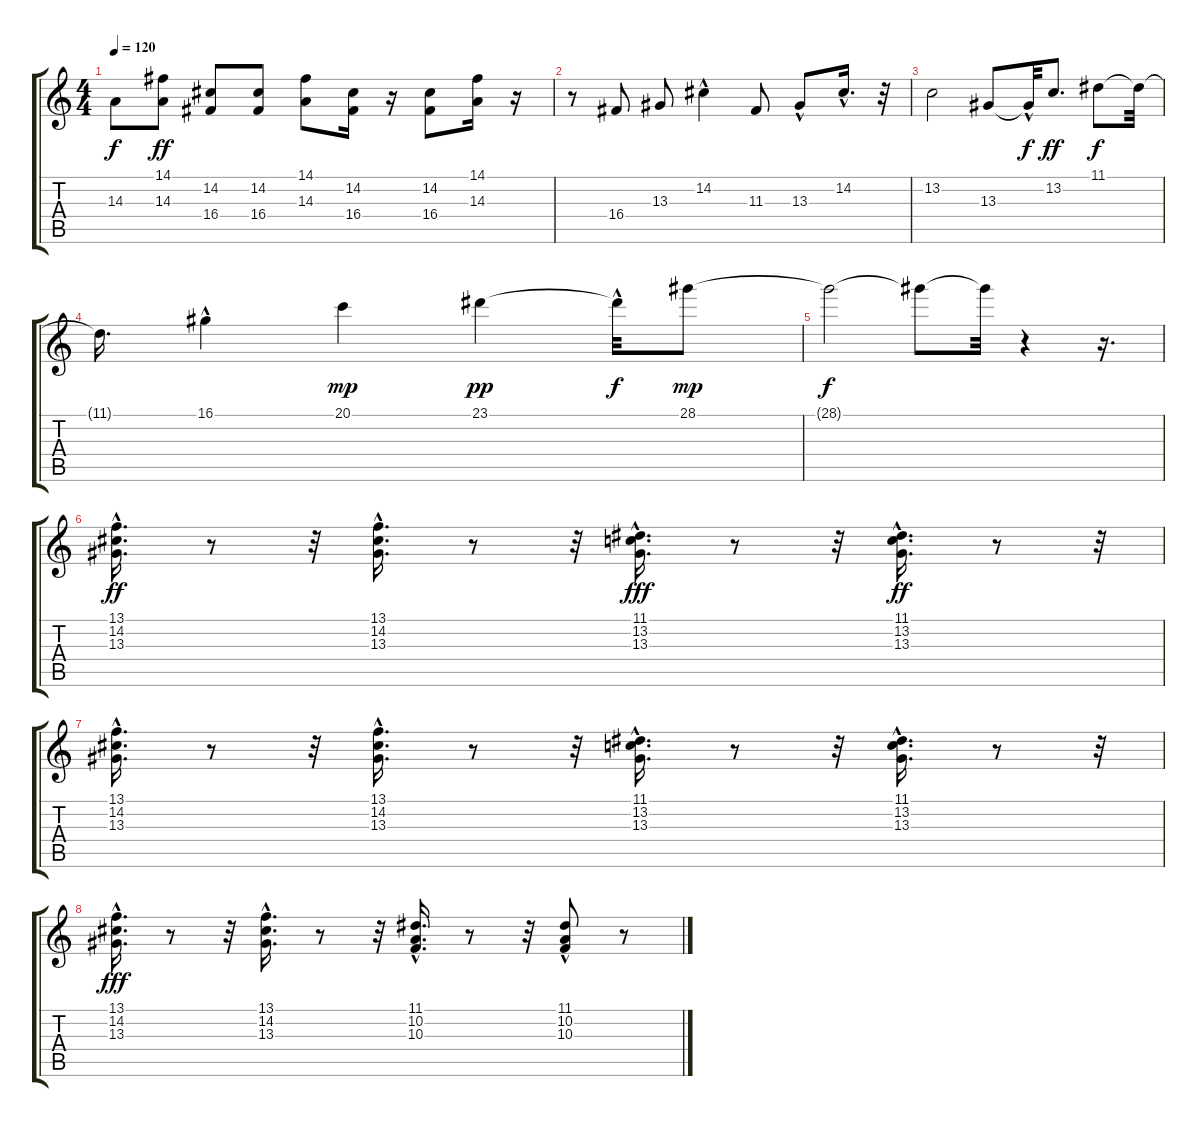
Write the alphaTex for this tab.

\track "" {instrument electricpiano1}
\staff {score tabs}
\tuning (E4 B3 G3 D3 A2 E2) {hide}
\ts (4 4)
\tempo 120
\clef g2
\ks c
14.3{t}.8{dy f} (14.1 14.3).8{dy ff} (14.2 16.4).8 (14.2 16.4).8 (14.1 14.3).8 (14.2 16.4).16 r.16 (14.2 16.4).8 (14.1 14.3).16 r.16 |
r.8 16.4.8 13.3.8 14.2{hac}.4 11.3.8 13.3{hac}.8 14.2{hac}.16{d} r.32 |
13.2.2 13.3.8 13.3{hac t}.32{dy f} 13.2.8{d dy ff} 11.1.8{dy f} 11.1{t}.32 |
11.1{t}.16{d} 16.1{hac}.4 20.1.4{dy mp} 23.1.4{dy pp} 23.1{hac t}.32{dy f} 28.1.8{dy mp} |
28.1{t}.2{dy f} 28.1{t}.8 28.1{t}.32 r.4 r.16{d} |
(13.1{hac} 14.2{hac} 13.3{hac}).16{d dy ff} r.8 r.32 (13.1{hac} 14.2{hac} 13.3{hac}).16{d} r.8 r.32 (11.1{hac} 13.2{hac} 13.3{hac}).16{d dy fff} r.8 r.32 (11.1{hac} 13.2{hac} 13.3{hac}).16{d dy ff} r.8 r.32 |
(13.1{hac} 14.2{hac} 13.3{hac}).16{d} r.8 r.32 (13.1{hac} 14.2{hac} 13.3{hac}).16{d} r.8 r.32 (11.1{hac} 13.2{hac} 13.3{hac}).16{d} r.8 r.32 (11.1{hac} 13.2{hac} 13.3{hac}).16{d} r.8 r.32 |
(13.1{hac} 14.2{hac} 13.3{hac}).16{d dy fff} r.8 r.32 (13.1 14.2{hac} 13.3).16{d} r.8 r.32 (11.1{hac} 10.2{hac} 10.3{hac}).16{d} r.8 r.32 (11.1{hac} 10.2{hac} 10.3).8 r.8
